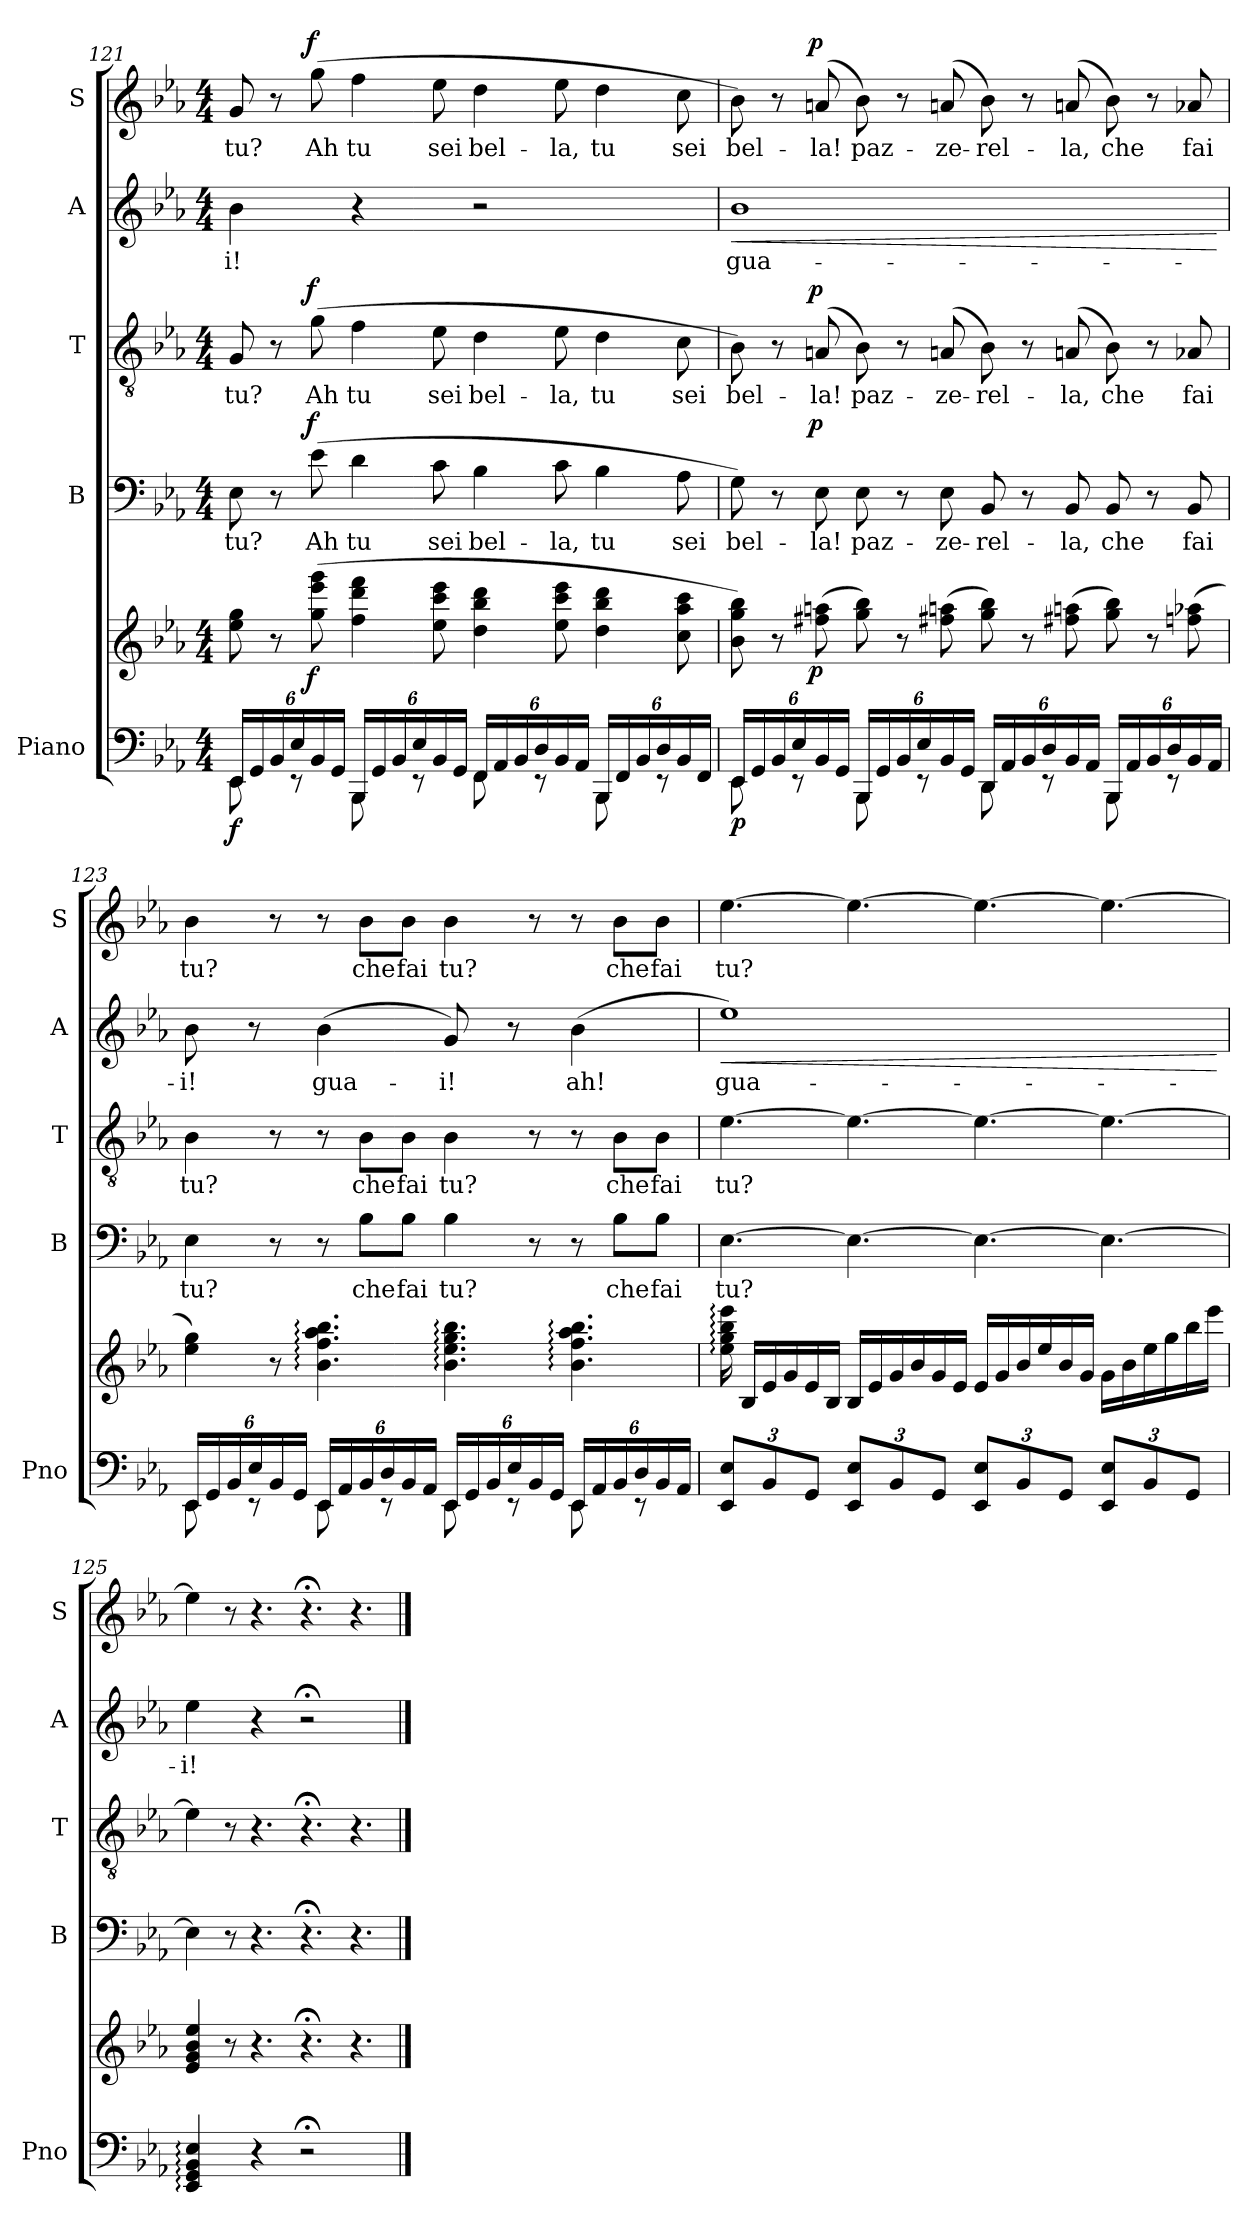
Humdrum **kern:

**kern	**kern	**dynam	**kern	**text	**dynam	**kern	**text	**dynam	**kern	**text	**dynam	**kern	**text	**dynam
*part5	*part5	*part5	*part4	*part4	*part4	*part3	*part3	*part3	*part2	*part2	*part2	*part1	*part1	*part1
*staff6	*staff5	*staff5/6	*staff4	*staff4	*staff4	*staff3	*staff3	*staff3	*staff2	*staff2	*staff2	*staff1	*staff1	*staff1
*I"Piano	*	*	*I"B	*	*	*I"T	*	*	*I"A	*	*	*I"S	*	*
*I'Pno	*	*	*I'B	*	*	*I'T	*	*	*I'A	*	*	*I'S	*	*
*clefF4	*clefG2	*	*clefF4	*	*	*clefGv2	*	*	*clefG2	*	*	*clefG2	*	*
*k[b-e-a-]	*k[b-e-a-]	*	*k[b-e-a-]	*	*	*k[b-e-a-]	*	*	*k[b-e-a-]	*	*	*k[b-e-a-]	*	*
*M4/4	*M4/4	*	*M4/4	*	*	*M4/4	*	*	*M4/4	*	*	*M4/4	*	*
*Xbrackettup	*Xtuplet	*	*Xtuplet	*	*	*Xtuplet	*	*	*	*	*	*Xtuplet	*	*
=121	=121	=121	=121	=121	=121	=121	=121	=121	=121	=121	=121	=121	=121	=121
*^	*	*	*	*	*	*	*	*	*	*	*	*	*	*
!	!	!	!LO:DY:b=2	!	!	!	!	!	!	!	!	!	!	!	!
24EE-/LL	8EE-\	12ee-\ 12gg\	f	12E-\	tu?	.	12G/	tu?	.	4b-\	-i!	.	12g/	tu?	.
24GG/	.	.	.	.	.	.	.	.	.	.	.	.	.	.	.
24BB-/	.	12r	.	12r	.	.	12r	.	.	.	.	.	12r	.	.
24E-/	8rEE	.	.	.	.	.	.	.	.	.	.	.	.	.	.
!	!	!	!LO:DY:b	!	!	!LO:DY:a	!	!	!LO:DY:a	!	!	!	!	!	!LO:DY:a
24BB-/	.	(12gg\ 12eee-\ 12ggg\	f	(12e-\	Ah	f	(12g\	Ah	f	.	.	.	(12gg\	Ah	f
24GG/JJ	.	.	.	.	.	.	.	.	.	.	.	.	.	.	.
24BBB-/LL	8BBB-\	6ff\ 6ddd\ 6fff\	.	6d\	tu	.	6f\	tu	.	4r	.	.	6ff\	tu	.
24GG/	.	.	.	.	.	.	.	.	.	.	.	.	.	.	.
24BB-/	.	.	.	.	.	.	.	.	.	.	.	.	.	.	.
24E-/	8rEE	.	.	.	.	.	.	.	.	.	.	.	.	.	.
24BB-/	.	12ee-\ 12ccc\ 12eee-\	.	12c\	sei	.	12e-\	sei	.	.	.	.	12ee-\	sei	.
24GG/JJ	.	.	.	.	.	.	.	.	.	.	.	.	.	.	.
24FF/LL	8FF\	6dd\ 6bb-\ 6ddd\	.	6B-\	bel-	.	6d\	bel-	.	2r	.	.	6dd\	bel-	.
24AA-/	.	.	.	.	.	.	.	.	.	.	.	.	.	.	.
24BB-/	.	.	.	.	.	.	.	.	.	.	.	.	.	.	.
24D/	8rEE	.	.	.	.	.	.	.	.	.	.	.	.	.	.
24BB-/	.	12ee-\ 12ccc\ 12eee-\	.	12c\	-la,	.	12e-\	-la,	.	.	.	.	12ee-\	-la,	.
24AA-/JJ	.	.	.	.	.	.	.	.	.	.	.	.	.	.	.
24BBB-/LL	8BBB-\	6dd\ 6bb-\ 6ddd\	.	6B-\	tu	.	6d\	tu	.	.	.	.	6dd\	tu	.
24FF/	.	.	.	.	.	.	.	.	.	.	.	.	.	.	.
24BB-/	.	.	.	.	.	.	.	.	.	.	.	.	.	.	.
24D/	8rEE	.	.	.	.	.	.	.	.	.	.	.	.	.	.
24BB-/	.	12cc\ 12aa-\ 12ccc\	.	12A-\	sei	.	12c\	sei	.	.	.	.	12cc\	sei	.
24FF/JJ	.	.	.	.	.	.	.	.	.	.	.	.	.	.	.
!!LO:LB:g=z
=122	=122	=122	=122	=122	=122	=122	=122	=122	=122	=122	=122	=122	=122	=122	=122
!	!	!	!	!	!	!	!	!	!	!	!	!LO:HP:b	!	!	!
!	!	!	!LO:DY:b=2	!	!	!	!	!	!	!	!	!LO:HP:n=1:b	!	!	!
24EE-/LL	8EE-\	12b-\ 12gg\ 12bb-\)	p	12G\)	bel-	.	12B-\)	bel-	.	1b-	gua-	< >	12b-\)	bel-	.
24GG/	.	.	.	.	.	.	.	.	.	.	.	.	.	.	.
24BB-/	.	12r	.	12r	.	.	12r	.	.	.	.	.	12r	.	.
24E-/	8rEE	.	.	.	.	.	.	.	.	.	.	.	.	.	.
!	!	!	!LO:DY:b	!	!	!LO:DY:a	!	!	!LO:DY:a	!	!	!	!	!	!LO:DY:a
24BB-/	.	(12ff#X\ 12aan\	p	12E-\	-la!	p	(12An/	-la!	p	.	.	.	(12an/	-la!	p
24GG/JJ	.	.	.	.	.	.	.	.	.	.	.	.	.	.	.
24BBB-/LL	8BBB-\	12gg\ 12bb-\)	.	12E-\	paz-	.	12B-\)	paz-	.	.	.	.	12b-\)	paz-	.
24GG/	.	.	.	.	.	.	.	.	.	.	.	.	.	.	.
24BB-/	.	12r	.	12r	.	.	12r	.	.	.	.	.	12r	.	.
24E-/	8rEE	.	.	.	.	.	.	.	.	.	.	.	.	.	.
24BB-/	.	(12ff#X\ 12aan\	.	12E-\	-ze-	.	(12An/	-ze-	.	.	.	.	(12an/	-ze-	.
24GG/JJ	.	.	.	.	.	.	.	.	.	.	.	.	.	.	.
24DD/LL	8DD\	12gg\ 12bb-\)	.	12BB-/	-rel-	.	12B-\)	-rel-	.	.	.	.	12b-\)	-rel-	.
24AA-/	.	.	.	.	.	.	.	.	.	.	.	.	.	.	.
24BB-/	.	12r	.	12r	.	.	12r	.	.	.	.	.	12r	.	.
24D/	8rEE	.	.	.	.	.	.	.	.	.	.	.	.	.	.
24BB-/	.	(12ff#X\ 12aan\	.	12BB-/	-la,	.	(12An/	-la,	.	.	.	.	(12an/	-la,	.
24AA-/JJ	.	.	.	.	.	.	.	.	.	.	.	.	.	.	.
24BBB-/LL	8BBB-\	12gg\ 12bb-\)	.	12BB-/	che	.	12B-\)	che	.	.	.	.	12b-\)	che	.
24AA-/	.	.	.	.	.	.	.	.	.	.	.	.	.	.	.
24BB-/	.	12r	.	12r	.	.	12r	.	.	.	.	.	12r	.	.
24D/	8rEE	.	.	.	.	.	.	.	.	.	.	.	.	.	.
24BB-/	.	(12ffn\ 12aa-X\	.	12BB-/	fai	.	12A-X/	fai	.	.	.	.	12a-X/	fai	.
24AA-/JJ	.	.	.	.	.	.	.	.	.	.	.	.	.	.	.
*v	*v	*	*	*	*	*	*	*	*	*	*	*	*	*	*
.	.	.	.	.	.	.	.	.	.	.	[	.	.	.
=123	=123	=123	=123	=123	=123	=123	=123	=123	=123	=123	=123	=123	=123	=123
*^	*	*	*	*	*	*	*	*	*	*	*	*	*	*
24EE-/LL	8EE-\	6ee-\ 6gg\)	.	6E-\	tu?	.	6B-\	tu?	.	8b-\	-i!	.	6b-\	tu?	.
24GG/	.	.	.	.	.	.	.	.	.	.	.	.	.	.	.
24BB-/	.	.	.	.	.	.	.	.	.	.	.	.	.	.	.
24E-/	8rEE	.	.	.	.	.	.	.	.	8r	.	]	.	.	.
24BB-/	.	12r	.	12r	.	.	12r	.	.	.	.	.	12r	.	.
24GG/JJ	.	.	.	.	.	.	.	.	.	.	.	.	.	.	.
24EE-/LL	8EE-\	6.b-\: 6.ff\: 6.aa-\: 6.bb-\:	.	12r	.	.	12r	.	.	(4b-\	gua-	.	12r	.	.
24AA-/	.	.	.	.	.	.	.	.	.	.	.	.	.	.	.
24BB-/	.	.	.	12B-\L	che	.	12B-\L	che	.	.	.	.	12b-\L	che	.
24D/	8rEE	.	.	.	.	.	.	.	.	.	.	.	.	.	.
24BB-/	.	.	.	12B-\J	fai	.	12B-\J	fai	.	.	.	.	12b-\J	fai	.
24AA-/JJ	.	.	.	.	.	.	.	.	.	.	.	.	.	.	.
24EE-/LL	8EE-\	6.b-\: 6.ee-\: 6.gg\: 6.bb-\:	.	6B-\	tu?	.	6B-\	tu?	.	8g/)	-i!	.	6b-\	tu?	.
24GG/	.	.	.	.	.	.	.	.	.	.	.	.	.	.	.
24BB-/	.	.	.	.	.	.	.	.	.	.	.	.	.	.	.
24E-/	8rEE	.	.	.	.	.	.	.	.	8r	.	.	.	.	.
24BB-/	.	.	.	12r	.	.	12r	.	.	.	.	.	12r	.	.
24GG/JJ	.	.	.	.	.	.	.	.	.	.	.	.	.	.	.
24EE-/LL	8EE-\	6.b-\: 6.ff\: 6.aa-\: 6.bb-\:	.	12r	.	.	12r	.	.	(4b-\	ah!	.	12r	.	.
24AA-/	.	.	.	.	.	.	.	.	.	.	.	.	.	.	.
24BB-/	.	.	.	12B-\L	che	.	12B-\L	che	.	.	.	.	12b-\L	che	.
24D/	8rEE	.	.	.	.	.	.	.	.	.	.	.	.	.	.
24BB-/	.	.	.	12B-\J	fai	.	12B-\J	fai	.	.	.	.	12b-\J	fai	.
24AA-/JJ	.	.	.	.	.	.	.	.	.	.	.	.	.	.	.
*v	*v	*	*	*	*	*	*	*	*	*	*	*	*	*	*
!!LO:PB:g=z
=124	=124	=124	=124	=124	=124	=124	=124	=124	=124	=124	=124	=124	=124	=124
!	!	!	!	!	!	!	!	!	!	!	!LO:HP:b	!	!	!
12EE-/ 12E-/L	24ee-\: 24gg\: 24bb-\: 24eee-\:	.	[6.E-\	tu?	.	[6.e-\	tu?	.	1ee-)	gua-	<	[6.ee-\	tu?	.
.	24B-/LL	.	.	.	.	.	.	.	.	.	.	.	.	.
12BB-/	24e-/	.	.	.	.	.	.	.	.	.	.	.	.	.
.	24g/	.	.	.	.	.	.	.	.	.	.	.	.	.
12GG/J	24e-/	.	.	.	.	.	.	.	.	.	.	.	.	.
.	24B-/JJ	.	.	.	.	.	.	.	.	.	.	.	.	.
12EE-/ 12E-/L	24B-/LL	.	6.E-\_	.	.	6.e-\_	.	.	.	.	.	6.ee-\_	.	.
.	24e-/	.	.	.	.	.	.	.	.	.	.	.	.	.
12BB-/	24g/	.	.	.	.	.	.	.	.	.	.	.	.	.
.	24b-/	.	.	.	.	.	.	.	.	.	.	.	.	.
12GG/J	24g/	.	.	.	.	.	.	.	.	.	.	.	.	.
.	24e-/JJ	.	.	.	.	.	.	.	.	.	.	.	.	.
12EE-/ 12E-/L	24e-/LL	.	6.E-\_	.	.	6.e-\_	.	.	.	.	.	6.ee-\_	.	.
.	24g/	.	.	.	.	.	.	.	.	.	.	.	.	.
12BB-/	24b-/	.	.	.	.	.	.	.	.	.	.	.	.	.
.	24ee-/	.	.	.	.	.	.	.	.	.	.	.	.	.
12GG/J	24b-/	.	.	.	.	.	.	.	.	.	.	.	.	.
.	24g/JJ	.	.	.	.	.	.	.	.	.	.	.	.	.
12EE-/ 12E-/L	24g\LL	.	6.E-\_	.	.	6.e-\_	.	.	.	.	.	6.ee-\_	.	.
.	24b-\	.	.	.	.	.	.	.	.	.	.	.	.	.
12BB-/	24ee-\	.	.	.	.	.	.	.	.	.	.	.	.	.
.	24gg\	.	.	.	.	.	.	.	.	.	.	.	.	.
12GG/J	24bb-\	.	.	.	.	.	.	.	.	.	.	.	.	.
.	24eee-\JJ	.	.	.	.	.	.	.	.	.	.	.	.	.
.	.	.	.	.	.	.	.	.	.	.	[	.	.	.
=125	=125	=125	=125	=125	=125	=125	=125	=125	=125	=125	=125	=125	=125	=125
4EE-/: 4GG/: 4BB-/: 4E-/:	6e-/ 6g/ 6b-/ 6ee-/	.	6E-\]	.	.	6e-\]	.	.	4ee-\	-i!	.	6ee-\]	.	.
.	12r	.	12r	.	.	12r	.	.	.	.	.	12r	.	.
4r	6.r	.	6.r	.	.	6.r	.	.	4r	.	.	6.r	.	.
2r;<	6.r;<	.	6.r;<	.	.	6.r;<	.	.	2r;<	.	.	6.r;<	.	.
.	6.r	.	6.r	.	.	6.r	.	.	.	.	.	6.r	.	.
==	==	==	==	==	==	==	==	==	==	==	==	==	==	==
*-	*-	*-	*-	*-	*-	*-	*-	*-	*-	*-	*-	*-	*-	*-
